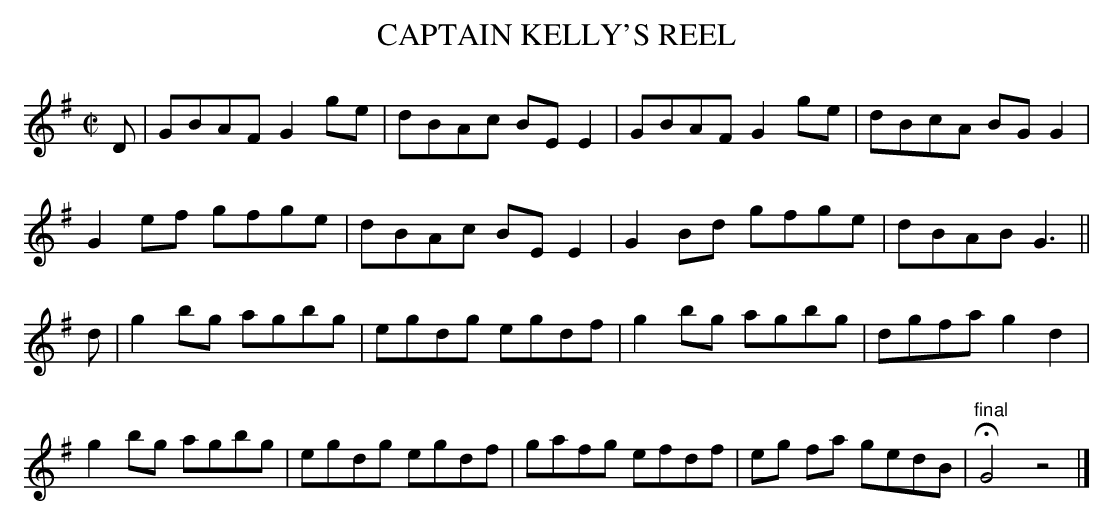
X:1
T:CAPTAIN KELLY'S REEL
M:C|
L:1/8
K:G
D|GBAF G2ge|dBAc BEE2|GBAF G2ge|dBcA BGG2|
G2ef gfge|dBAc BEE2|G2Bd gfge|dBAB G3||
d|g2bg agbg|egdg egdf|g2bg agbg|dgfa g2d2|
g2bg agbg|egdg egdf|gafg efdf|eg fa gedB|"final"HG4z4|]
